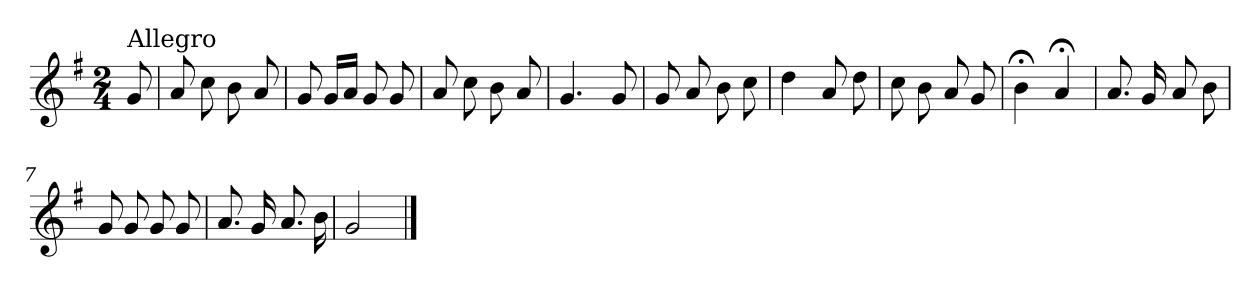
**kern
*part1
*staff1
*clefG2
*k[f#]
*e:
*M2/4
=
!LO:TX:a:t=Allegro
8g/
=1
8a/
8cc\
8b\
8a/
=2
8g/
16g/LL
16a/JJ
8g/
8g/
=3
8a/
8cc\
8b\
8a/
=4
4.g/
8g/
=1X
8g/
8a/
8b\
8cc\
=2X
4dd\
8a/
8dd\
!!LO:LB:g=z
=3X
8cc\
8b\
8a/
8g/
=5
4b;<\
4a;</
=6
8.a/
16g/
8a/
8b\
=7
8g/
8g/
8g/
8g/
=8
8.a/
16g/
8.a/
16b\
=9
2g/
==
*-
